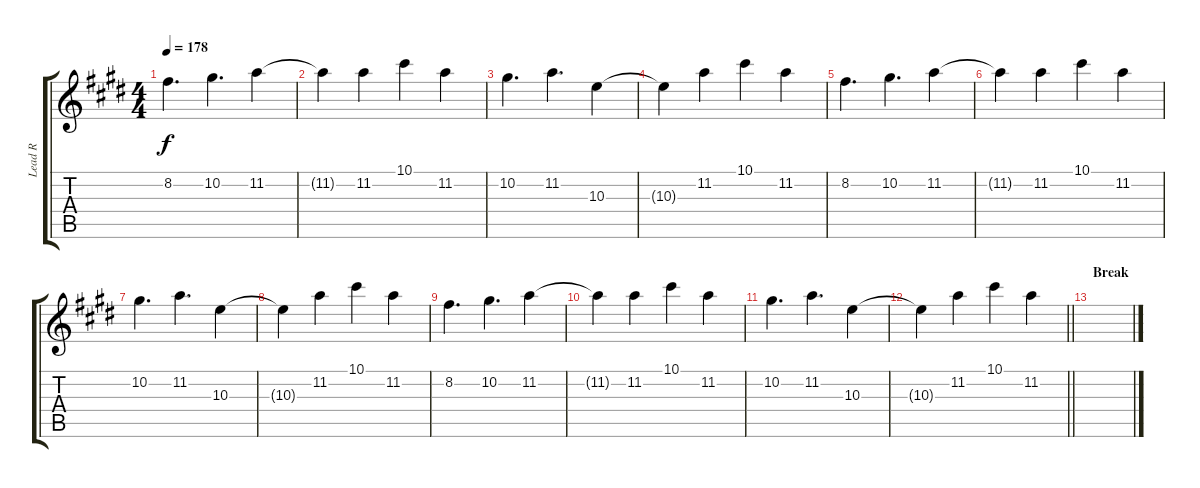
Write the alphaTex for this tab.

\track ("Lead R" "Lead R") {instrument distortionguitar}
\staff {score tabs}
\tuning (Eb4 Bb3 Gb3 Db3 Ab2 Db2) {hide}
\ts (4 4)
\tempo 178
\clef g2
\ks e
8.2.4{d dy f} 10.2.4{d} 11.2.4 |
11.2{t}.4 11.2.4 10.1.4 11.2.4 |
10.2.4{d} 11.2.4{d} 10.3.4 |
10.3{t}.4 11.2.4 10.1.4 11.2.4 |
8.2.4{d} 10.2.4{d} 11.2.4 |
11.2{t}.4 11.2.4 10.1.4 11.2.4 |
10.2.4{d} 11.2.4{d} 10.3.4 |
10.3{t}.4 11.2.4 10.1.4 11.2.4 |
8.2.4{d} 10.2.4{d} 11.2.4 |
11.2{t}.4 11.2.4 10.1.4 11.2.4 |
10.2.4{d} 11.2.4{d} 10.3.4 |
\barLineRight lightlight
10.3{t}.4 11.2.4 10.1.4 11.2.4 |
\section ("" "Break")
